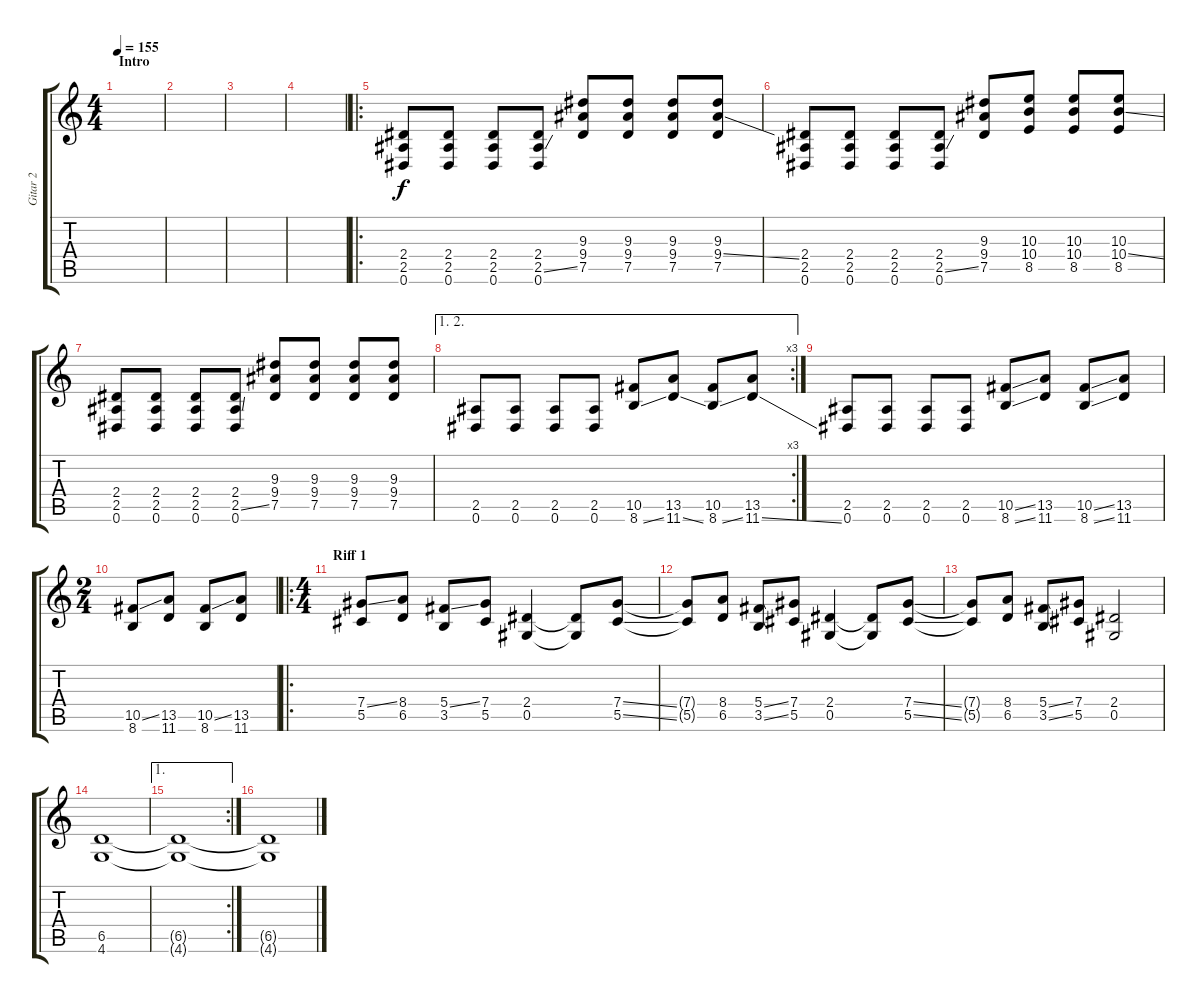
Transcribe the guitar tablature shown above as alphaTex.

\track ("Gitar 2" "Gitar 2") {instrument distortionguitar}
\staff {score tabs}
\tuning (Eb4 Bb3 Gb3 Db3 Ab2 Eb2) {hide}
\ts (4 4)
\section ("" "Intro")
\tempo 155
\clef g2
\ks c
|
|
|
|
\ro
(2.4 2.5 0.6).8 (2.4 2.5 0.6).8 (2.4 2.5 0.6).8 (2.4 2.5{ss} 0.6).8 (9.3 9.4 7.5).8 (9.3 9.4 7.5).8 (9.3 9.4 7.5).8 (9.3 9.4{ss} 7.5).8 |
(2.4 2.5 0.6).8 (2.4 2.5 0.6).8 (2.4 2.5 0.6).8 (2.4 2.5{ss} 0.6).8 (9.3 9.4 7.5).8 (10.3 10.4 8.5).8 (10.3 10.4 8.5).8 (10.3 10.4{ss} 8.5).8 |
(2.4 2.5 0.6).8 (2.4 2.5 0.6).8 (2.4 2.5 0.6).8 (2.4 2.5{ss} 0.6).8 (9.3 9.4 7.5).8 (9.3 9.4 7.5).8 (9.3 9.4 7.5).8 (9.3 9.4 7.5).8 |
\ae (1 2)
\rc 3
(2.5 0.6).8 (2.5 0.6).8 (2.5 0.6).8 (2.5 0.6).8 (10.5 8.6{ss}).8 (13.5 11.6{ss}).8 (10.5 8.6{ss}).8 (13.5 11.6{ss}).8 |
(2.5 0.6).8 (2.5 0.6).8 (2.5 0.6).8 (2.5 0.6).8 (10.5{ss} 8.6{ss}).8 (13.5 11.6).8 (10.5{ss} 8.6{ss}).8 (13.5 11.6).8 |
\ts (2 4)
(10.5{ss} 8.6).8 (13.5 11.6).8 (10.5{ss} 8.6).8 (13.5 11.6).8 |
\ro
\ts (4 4)
\section ("" "Riff 1")
(7.4{ss} 5.5).8 (8.4 6.5).8 (5.4{ss} 3.5).8 (7.4 5.5).8 (2.4 0.5).4 (2.4{t} 0.5{t}).8 (7.4{ss} 5.5{ss}).8 |
(7.4{t} 5.5{t}).8 (8.4 6.5).8 (5.4{ss} 3.5{ss}).8 (7.4 5.5).8 (2.4 0.5).4 (2.4{t} 0.5{t}).8 (7.4{ss} 5.5{ss}).8 |
(7.4{t} 5.5{t}).8 (8.4 6.5).8 (5.4{ss} 3.5{ss}).8 (7.4 5.5).8 (2.4 0.5).2 |
(6.5 4.6).1 |
\ae 1
\rc 2
(6.5{t} 4.6{t}).1 |
(6.5{t} 4.6{t}).1
